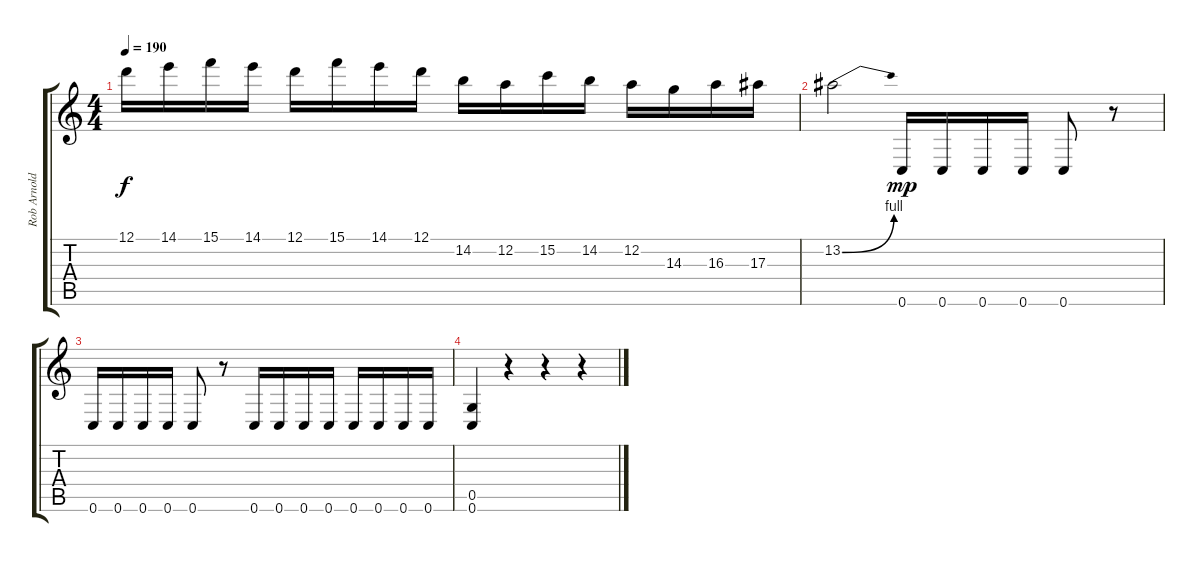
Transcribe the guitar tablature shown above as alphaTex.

\track ("Rob Arnold" "Rob Arnold") {instrument overdrivenguitar}
\staff {score tabs}
\tuning (D4 A3 F3 C3 G2 C2) {hide}
\ts (4 4)
\tempo 190
\clef g2
\ks c
12.1.16{dy f} 14.1.16 15.1.16 14.1.16 12.1.16 15.1.16 14.1.16 12.1.16 14.2.16 12.2.16 15.2.16 14.2.16 12.2.16 14.3.16 16.3.16 17.3.16 |
13.2{be (bend 0 0 60 4)}.2 0.6.16{dy mp volume 16} 0.6.16 0.6.16 0.6.16 0.6.8 r.8 |
0.6.16 0.6.16 0.6.16 0.6.16 0.6.8 r.8 0.6.16 0.6.16 0.6.16 0.6.16 0.6.16 0.6.16 0.6.16 0.6.16 |
(0.5 0.6).4 r.4 r.4 r.4
